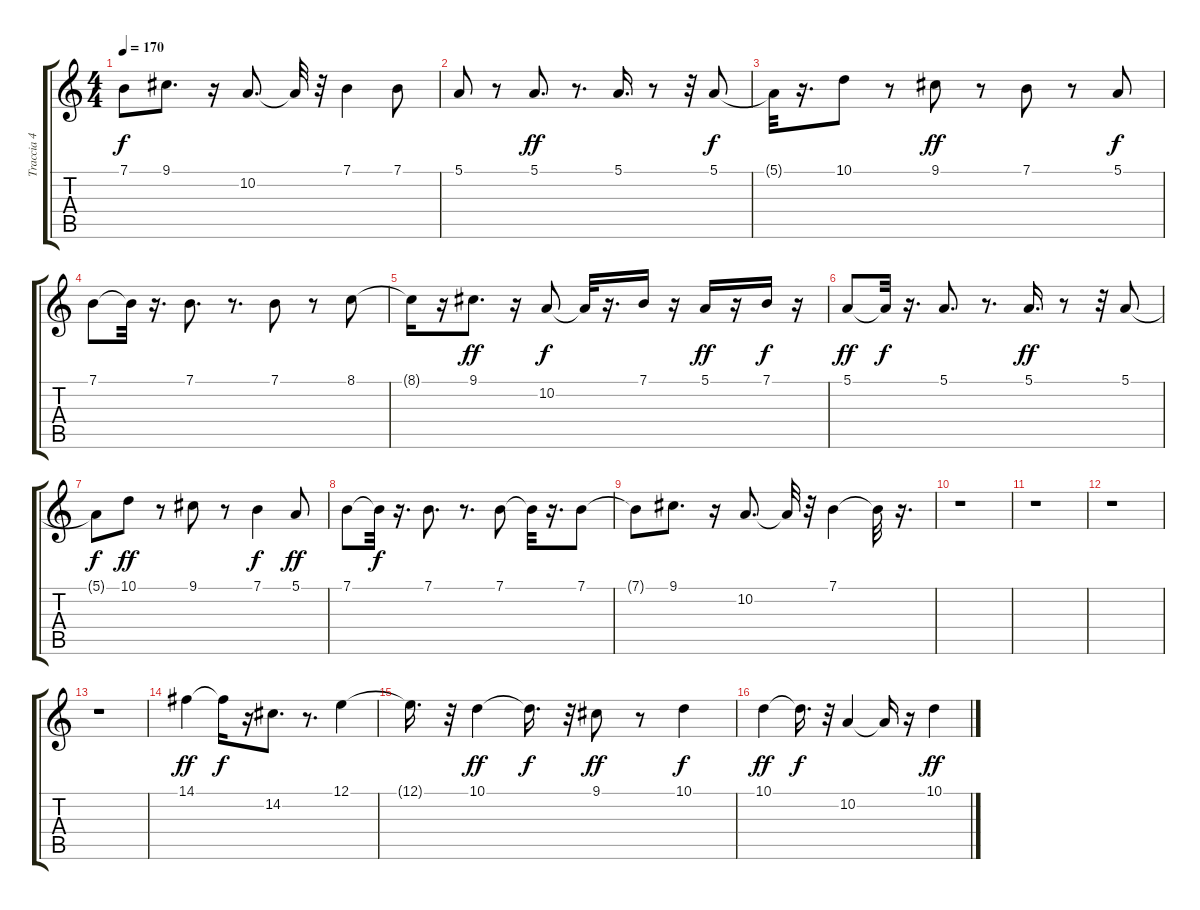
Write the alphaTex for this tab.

\track ("Traccia 4" "Traccia 4") {instrument tenorsax}
\staff {score tabs}
\tuning (E4 B3 G3 D3 A2 E2) {hide}
\ts (4 4)
\tempo 170
\clef g2
\ks c
7.1{t}.8{dy f} 9.1.8{d} r.16 10.2.8{d} 10.2{t}.32 r.32 7.1.4 7.1.8 |
5.1.8 r.8 5.1.8{d dy ff} r.8{d} 5.1.16{d} r.8 r.32 5.1.8{dy f} |
5.1{t}.32 r.16{d} 10.1.8 r.8 9.1.8{dy ff} r.8 7.1.8 r.8 5.1.8{dy f} |
7.1.8 7.1{t}.32 r.16{d} 7.1.8{d} r.8{d} 7.1.8 r.8 8.1.8 |
8.1{t}.16 r.16 9.1.8{d dy ff} r.16 10.2.8{dy f} 10.2{t}.32 r.16{d} 7.1.16 r.16 5.1.16{dy ff} r.16 7.1.16{dy f} r.16 |
5.1.8{dy ff} 5.1{t}.32{dy f} r.16{d} 5.1.8{d} r.8{d} 5.1.16{d dy ff} r.8 r.32 5.1.8 |
5.1{t}.8{dy f} 10.1.8{dy ff} r.8 9.1.8 r.8 7.1.4{dy f} 5.1.8{dy ff} |
7.1.8 7.1{t}.32{dy f} r.16{d} 7.1.8{d} r.8{d} 7.1.8 7.1{t}.32 r.16{d} 7.1.8 |
7.1{t}.8 9.1.8{d} r.16 10.2.8{d} 10.2{t}.32 r.32 7.1.4 7.1{t}.32 r.16{d} |
r.1 |
r.1 |
r.1 |
r.1 |
14.1.4{dy ff} 14.1{t}.16{dy f} r.16 14.2.8{d} r.8{d} 12.1.4 |
12.1{t}.16{d} r.32 10.1.4{dy ff} 10.1{t}.16{d dy f} r.32 9.1.8{dy ff} r.8 10.1.4{dy f} |
10.1.4{dy ff} 10.1{t}.16{d dy f} r.32 10.2.4 10.2{t}.16 r.16 10.1.4{dy ff}
